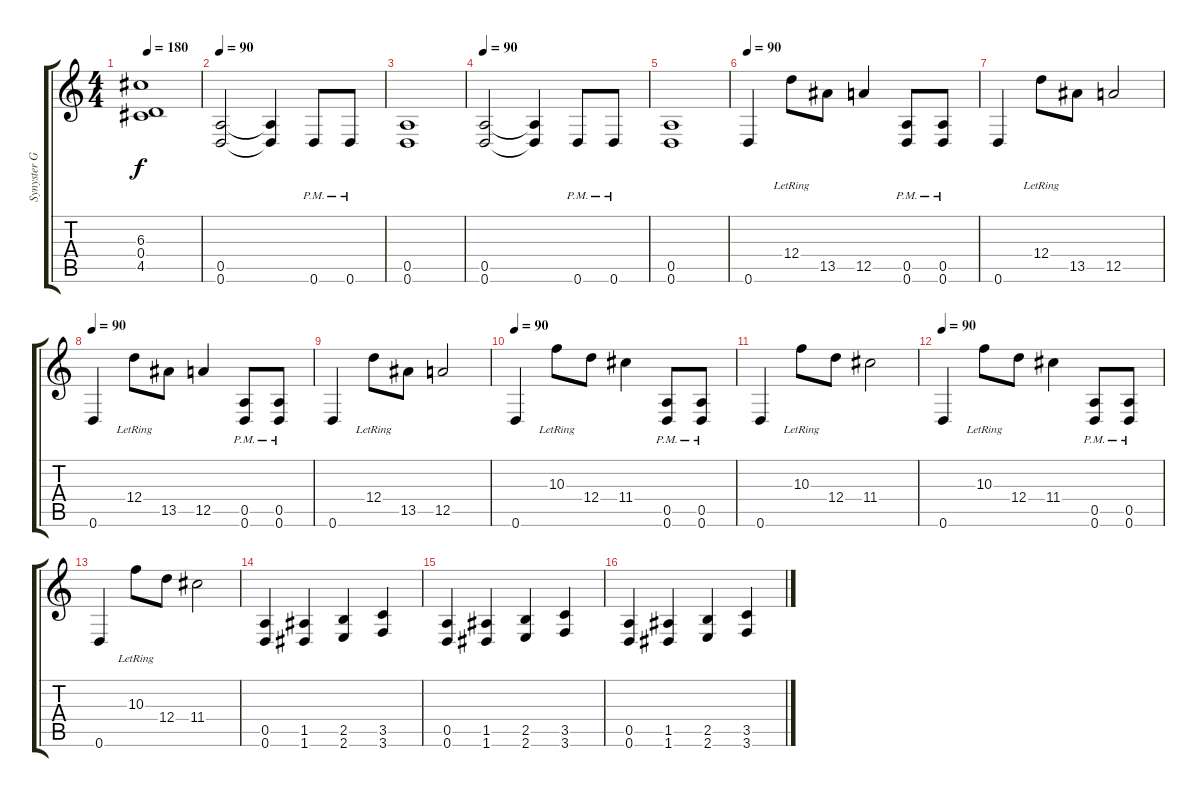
\track ("Synyster Gates" "Synyster G") {instrument distortionguitar}
\staff {score tabs}
\tuning (E4 B3 G3 D3 A2 D2) {hide}
\ts (4 4)
\tempo 180
\clef g2
\ks c
(6.3{t} 0.4{t} 4.5{t}).1{dy f} |
\tempo 90
(0.5 0.6).2 (0.5{t} 0.6{t}).4 0.6{pm}.8 0.6{pm}.8 |
(0.5 0.6).1 |
\tempo 90
(0.5 0.6).2 (0.5{t} 0.6{t}).4 0.6{pm}.8 0.6{pm}.8 |
(0.5 0.6).1 |
\tempo 90
0.6.4 12.4{lr}.8 13.5.8 12.5.4 (0.5{pm} 0.6{pm}).8 (0.5{pm} 0.6{pm}).8 |
0.6.4 12.4{lr}.8 13.5.8 12.5.2 |
\tempo 90
0.6.4 12.4{lr}.8 13.5.8 12.5.4 (0.5{pm} 0.6{pm}).8 (0.5{pm} 0.6{pm}).8 |
0.6.4 12.4{lr}.8 13.5.8 12.5.2 |
\tempo 90
0.6.4 10.3{lr}.8 12.4.8 11.4.4 (0.5{pm} 0.6{pm}).8 (0.5{pm} 0.6{pm}).8 |
0.6.4 10.3{lr}.8 12.4.8 11.4.2 |
\tempo 90
0.6.4 10.3{lr}.8 12.4.8 11.4.4 (0.5{pm} 0.6{pm}).8 (0.5{pm} 0.6{pm}).8 |
0.6.4 10.3{lr}.8 12.4.8 11.4.2 |
(0.5 0.6).4 (1.5 1.6).4 (2.5 2.6).4 (3.5 3.6).4 |
(0.5 0.6).4 (1.5 1.6).4 (2.5 2.6).4 (3.5 3.6).4 |
(0.5 0.6).4 (1.5 1.6).4 (2.5 2.6).4 (3.5 3.6).4
